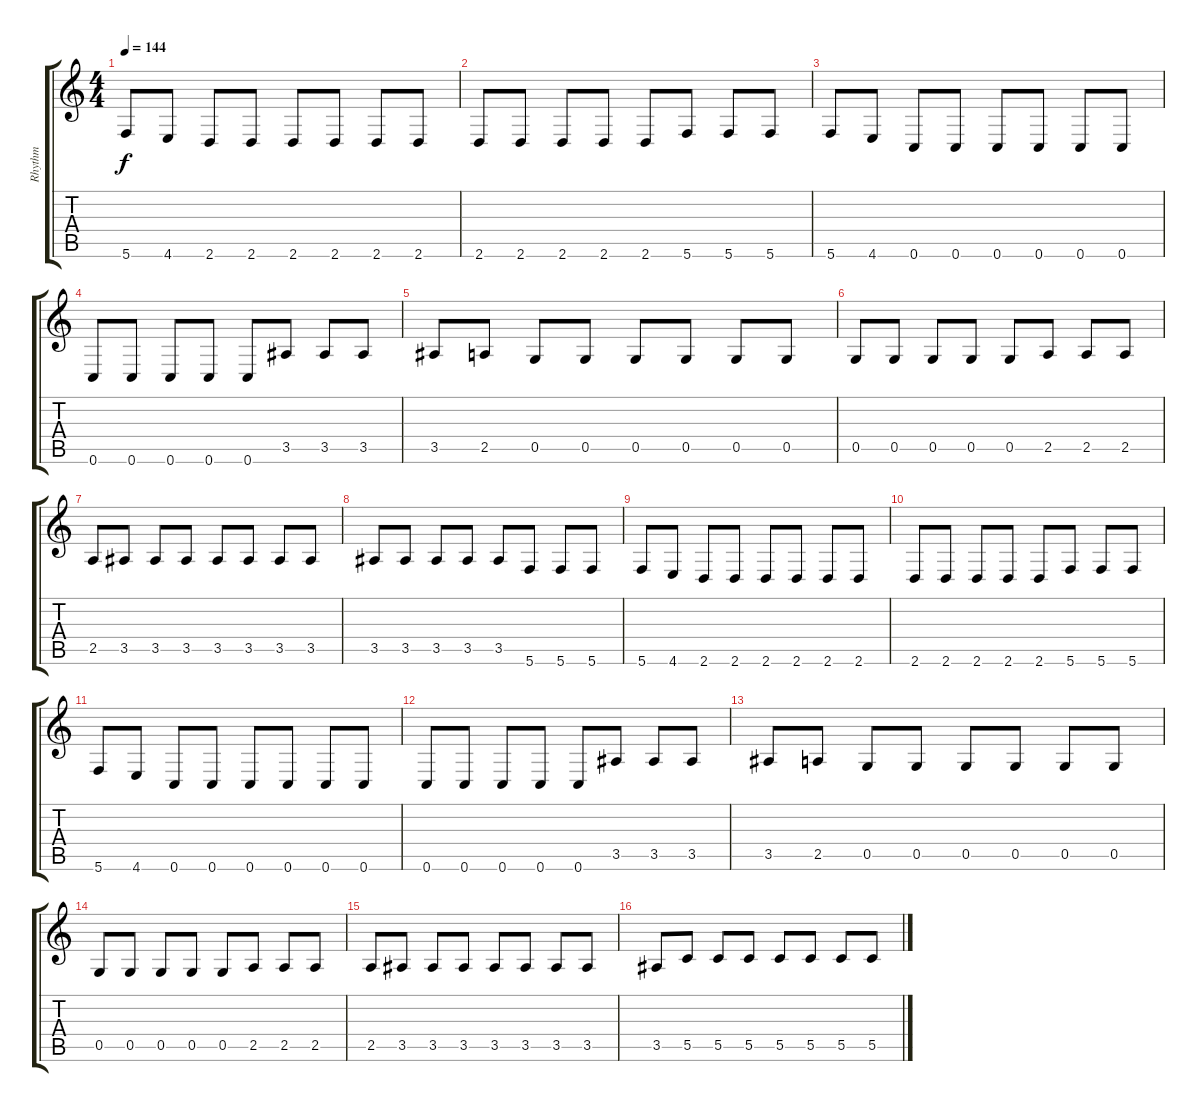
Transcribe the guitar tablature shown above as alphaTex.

\track ("Rhythm" "Rhythm") {instrument distortionguitar}
\staff {score tabs}
\tuning (D4 A3 F3 C3 G2 C2) {hide}
\ts (4 4)
\tempo 144
\clef g2
\ks c
5.6.8{dy f} 4.6.8 2.6.8 2.6.8 2.6.8 2.6.8 2.6.8 2.6.8 |
2.6.8 2.6.8 2.6.8 2.6.8 2.6.8 5.6.8 5.6.8 5.6.8 |
5.6.8 4.6.8 0.6.8 0.6.8 0.6.8 0.6.8 0.6.8 0.6.8 |
0.6.8 0.6.8 0.6.8 0.6.8 0.6.8 3.5.8 3.5.8 3.5.8 |
3.5.8 2.5.8 0.5.8 0.5.8 0.5.8 0.5.8 0.5.8 0.5.8 |
0.5.8 0.5.8 0.5.8 0.5.8 0.5.8 2.5.8 2.5.8 2.5.8 |
2.5.8 3.5.8 3.5.8 3.5.8 3.5.8 3.5.8 3.5.8 3.5.8 |
3.5.8 3.5.8 3.5.8 3.5.8 3.5.8 5.6.8 5.6.8 5.6.8 |
5.6.8 4.6.8 2.6.8 2.6.8 2.6.8 2.6.8 2.6.8 2.6.8 |
2.6.8 2.6.8 2.6.8 2.6.8 2.6.8 5.6.8 5.6.8 5.6.8 |
5.6.8 4.6.8 0.6.8 0.6.8 0.6.8 0.6.8 0.6.8 0.6.8 |
0.6.8 0.6.8 0.6.8 0.6.8 0.6.8 3.5.8 3.5.8 3.5.8 |
3.5.8 2.5.8 0.5.8 0.5.8 0.5.8 0.5.8 0.5.8 0.5.8 |
0.5.8 0.5.8 0.5.8 0.5.8 0.5.8 2.5.8 2.5.8 2.5.8 |
2.5.8 3.5.8 3.5.8 3.5.8 3.5.8 3.5.8 3.5.8 3.5.8 |
3.5.8 5.5.8 5.5.8 5.5.8 5.5.8 5.5.8 5.5.8 5.5.8
